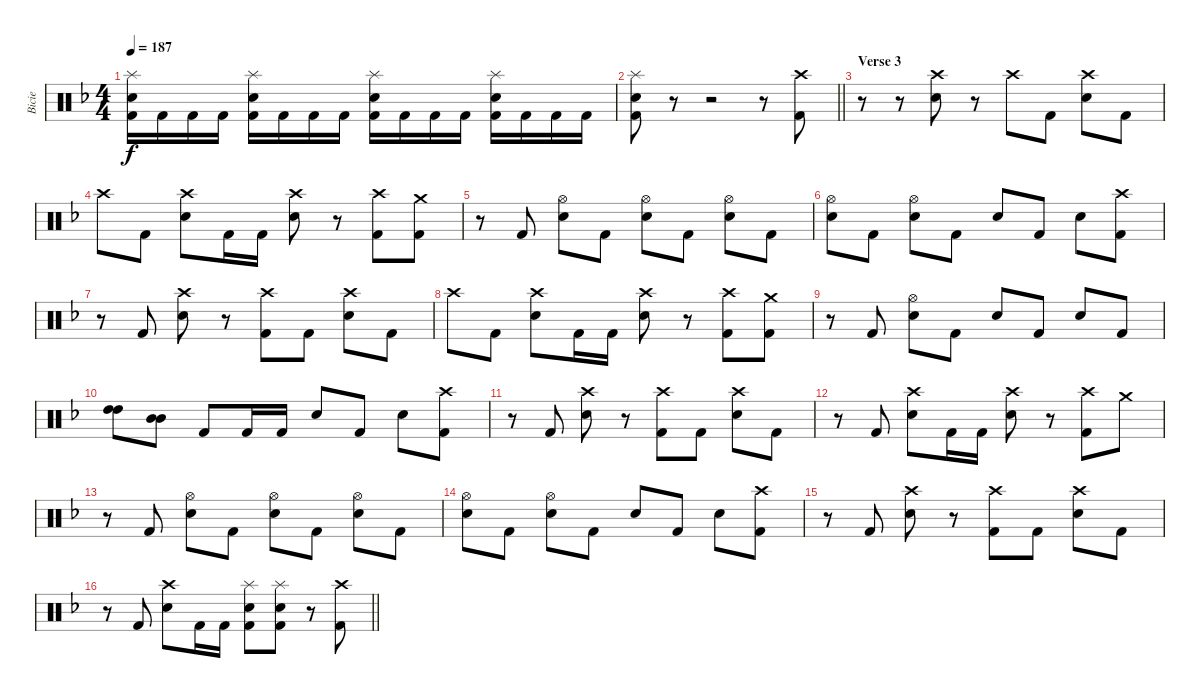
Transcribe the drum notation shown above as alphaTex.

\track ("Bicie" "Bicie") {instrument percussion}
\staff {score}
\articulation defaults
\ts (4 4)
\tempo 187
\clef neutral
\ks dminor
("Splash (hit)" "Electric Snare (hit)" "Kick (hit) 2").16{dy f} "Kick (hit) 2".16 "Kick (hit) 2".16 "Kick (hit) 2".16 ("Splash (hit)" "Electric Snare (hit)" "Kick (hit) 2").16 "Kick (hit) 2".16 "Kick (hit) 2".16 "Kick (hit) 2".16 ("Splash (hit)" "Electric Snare (hit)" "Kick (hit) 2").16 "Kick (hit) 2".16 "Kick (hit) 2".16 "Kick (hit) 2".16 ("Splash (hit)" "Electric Snare (hit)" "Kick (hit) 2").16 "Kick (hit) 2".16 "Kick (hit) 2".16 "Kick (hit) 2".16 |
\barLineRight lightlight
("Splash (hit)" "Electric Snare (hit)" "Kick (hit) 2").8 r.8 r.2 r.8 ("Crash high (hit)" "Kick (hit) 2").8 |
\section ("" "Verse 3")
r.8 r.8 ("Crash high (hit)" "Electric Snare (hit)").8 r.8 "Crash high (hit)".8 "Kick (hit) 2".8 ("Crash high (hit)" "Electric Snare (hit)").8 "Kick (hit) 2".8 |
"Crash high (hit)".8 "Kick (hit) 2".8 ("Crash high (hit)" "Electric Snare (hit)").8 "Kick (hit) 2".16 "Kick (hit) 2".16 ("Crash high (hit)" "Electric Snare (hit)").8 r.8 ("Crash high (hit)" "Kick (hit) 2").8 ("Crash medium (hit)" "Kick (hit) 2").8 |
r.8 "Kick (hit) 2".8 ("Hi-Hat (open)" "Electric Snare (hit)").8 "Kick (hit) 2".8 ("Hi-Hat (open)" "Electric Snare (hit)").8 "Kick (hit) 2".8 ("Hi-Hat (open)" "Electric Snare (hit)").8 "Kick (hit) 2".8 |
("Hi-Hat (open)" "Electric Snare (hit)").8 "Kick (hit) 2".8 ("Hi-Hat (open)" "Electric Snare (hit)").8 "Kick (hit) 2".8 "Electric Snare (hit)".8 "Kick (hit) 2".8 "Electric Snare (hit)".8 ("Crash high (hit)" "Kick (hit) 2").8 |
r.8 "Kick (hit) 2".8 ("Crash high (hit)" "Electric Snare (hit)").8 r.8 ("Crash high (hit)" "Kick (hit) 2").8 "Kick (hit) 2".8 ("Crash high (hit)" "Electric Snare (hit)").8 "Kick (hit) 2".8 |
"Crash high (hit)".8 "Kick (hit) 2".8 ("Crash high (hit)" "Electric Snare (hit)").8 "Kick (hit) 2".16 "Kick (hit) 2".16 ("Crash high (hit)" "Electric Snare (hit)").8 r.8 ("Crash high (hit)" "Kick (hit) 2").8 ("Crash medium (hit)" "Kick (hit) 2").8 |
r.8 "Kick (hit) 2".8 ("Hi-Hat (open)" "Electric Snare (hit)").8 "Kick (hit) 2".8 "Electric Snare (hit)".8 "Kick (hit) 2".8 "Electric Snare (hit)".8 "Kick (hit) 2".8 |
("High Tom (hit)" "High Tom (hit)").8 ("Mid Tom (hit)" "Mid Tom (hit)").8 "Kick (hit) 2".8 "Kick (hit) 2".16 "Kick (hit) 2".16 "Electric Snare (hit)".8 "Kick (hit) 2".8 "Electric Snare (hit)".8 ("Crash high (hit)" "Kick (hit) 2").8 |
r.8 "Kick (hit) 2".8 ("Crash high (hit)" "Electric Snare (hit)").8 r.8 ("Crash high (hit)" "Kick (hit) 2").8 "Kick (hit) 2".8 ("Crash high (hit)" "Electric Snare (hit)").8 "Kick (hit) 2".8 |
r.8 "Kick (hit) 2".8 ("Crash high (hit)" "Electric Snare (hit)").8 "Kick (hit) 2".16 "Kick (hit) 2".16 ("Crash high (hit)" "Electric Snare (hit)").8 r.8 ("Crash high (hit)" "Kick (hit) 2").8 "Crash medium (hit)".8 |
r.8 "Kick (hit) 2".8 ("Hi-Hat (open)" "Electric Snare (hit)").8 "Kick (hit) 2".8 ("Hi-Hat (open)" "Electric Snare (hit)").8 "Kick (hit) 2".8 ("Hi-Hat (open)" "Electric Snare (hit)").8 "Kick (hit) 2".8 |
("Hi-Hat (open)" "Electric Snare (hit)").8 "Kick (hit) 2".8 ("Hi-Hat (open)" "Electric Snare (hit)").8 "Kick (hit) 2".8 "Electric Snare (hit)".8 "Kick (hit) 2".8 "Electric Snare (hit)".8 ("Crash high (hit)" "Kick (hit) 2").8 |
r.8 "Kick (hit) 2".8 ("Crash high (hit)" "Electric Snare (hit)").8 r.8 ("Crash high (hit)" "Kick (hit) 2").8 "Kick (hit) 2".8 ("Crash high (hit)" "Electric Snare (hit)").8 "Kick (hit) 2".8 |
\barLineRight lightlight
r.8 "Kick (hit) 2".8 ("Crash high (hit)" "Electric Snare (hit)").8 "Kick (hit) 2".16 "Kick (hit) 2".16 ("Splash (hit)" "Electric Snare (hit)" "Kick (hit) 2").8 ("Splash (hit)" "Electric Snare (hit)" "Kick (hit) 2").8 r.8 ("Crash high (hit)" "Kick (hit) 2").8
